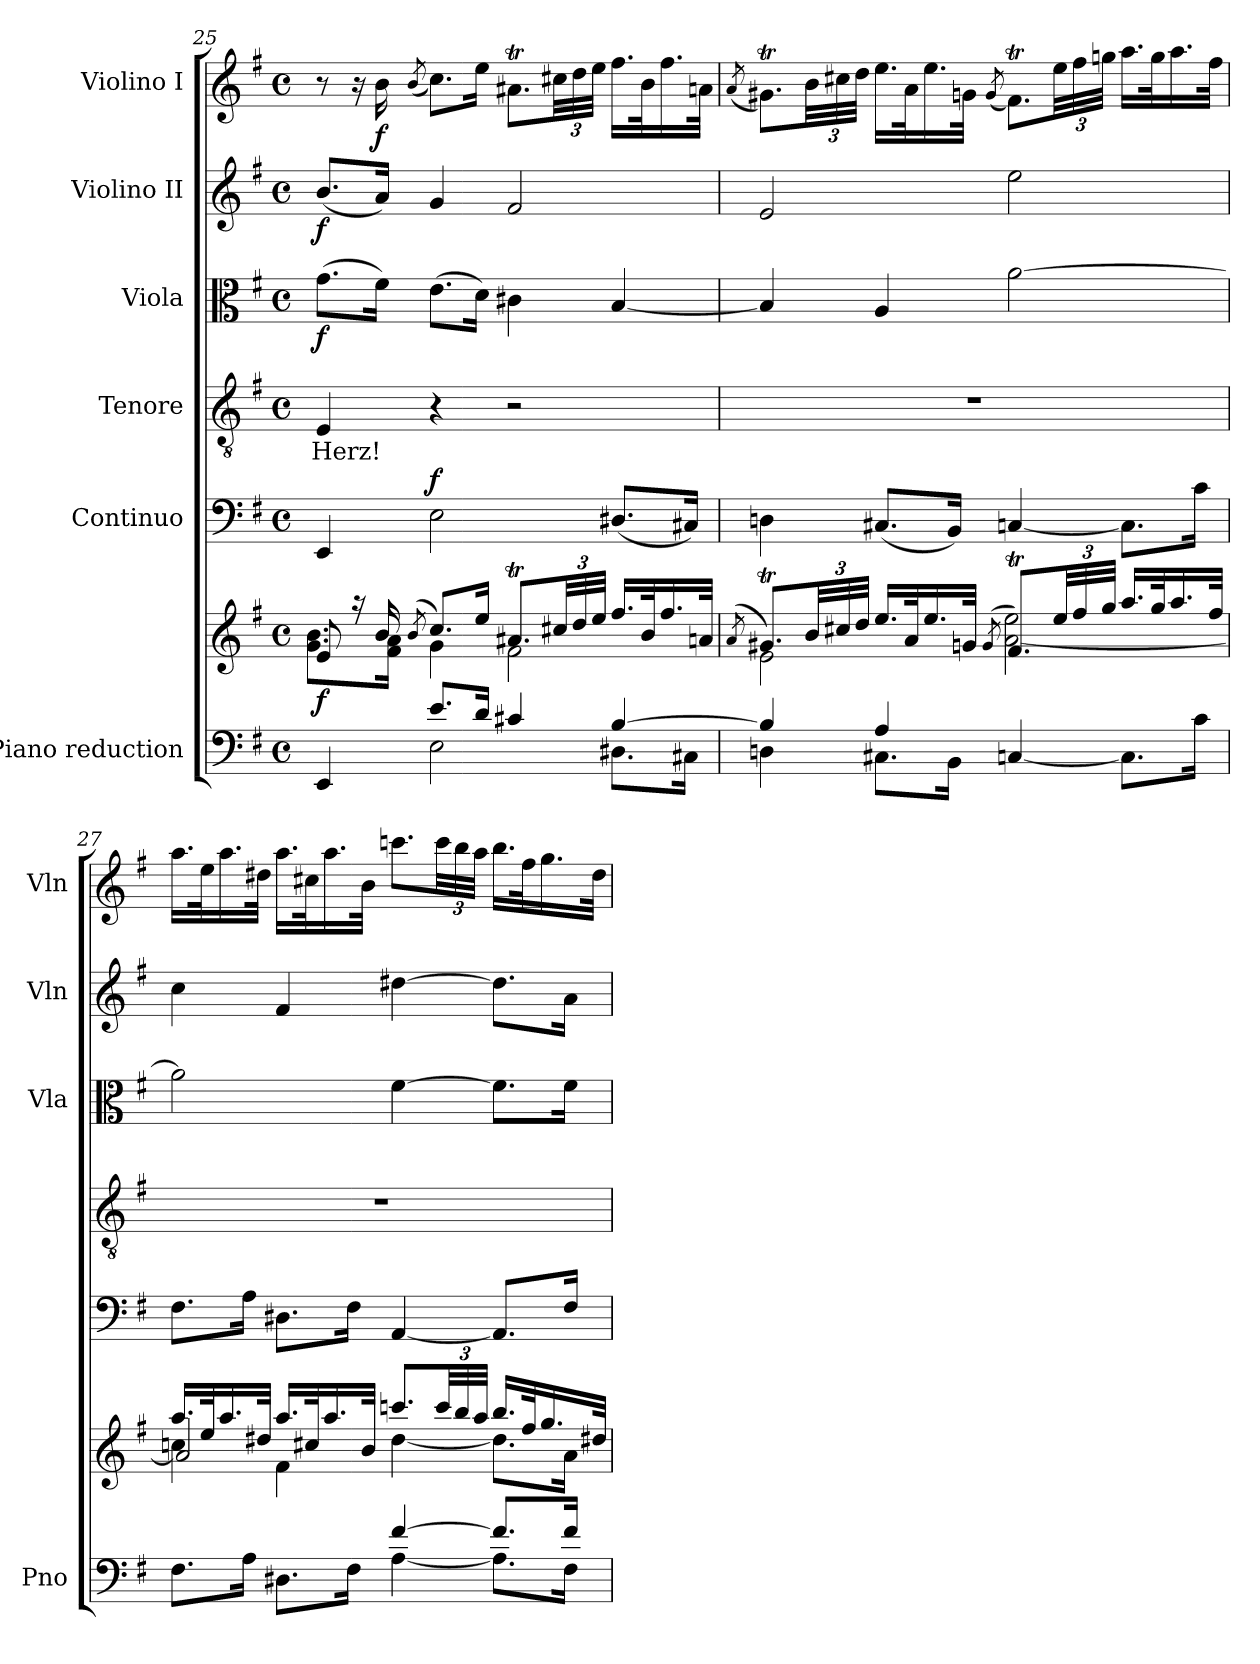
**kern	**kern	**dynam	**kern	**dynam	**kern	**text	**kern	**dynam	**kern	**dynam	**kern	**dynam
*part6	*part6	*part6	*part5	*part5	*part4	*part4	*part3	*part3	*part2	*part2	*part1	*part1
*staff7	*staff6	*staff6/7	*staff5	*staff5	*staff4	*staff4	*staff3	*staff3	*staff2	*staff2	*staff1	*staff1
*I"Piano reduction	*	*	*I"Continuo	*	*I"Tenore	*	*I"Viola	*	*I"Violino II	*	*I"Violino I	*
*I'Pno	*	*	*	*	*	*	*I'Vla	*	*I'Vln	*	*I'Vln	*
!!LO:LB:g=z
*clefF4	*clefG2	*	*clefF4	*	*clefGv2	*	*clefC3	*	*clefG2	*	*clefG2	*
*k[f#]	*k[f#]	*	*k[f#]	*	*k[f#]	*	*k[f#]	*	*k[f#]	*	*k[f#]	*
*M4/4	*M4/4	*	*M4/4	*	*M4/4	*	*M4/4	*	*M4/4	*	*M4/4	*
*met(c)	*met(c)	*	*met(c)	*	*met(c)	*	*met(c)	*	*met(c)	*	*met(c)	*
=25	=25	=25	=25	=25	=25	=25	=25	=25	=25	=25	=25	=25
*^	*^	*	*	*	*	*	*	*	*	*	*	*
!	!	!	!	!LO:DY:b	!	!	!	!LO:LY:b	!	!LO:DY:b	!	!LO:DY:b	!	!
4EE/	4ryy	8e/	8.g\ 8.b\L	f	4EE/	.	4E/	Herz!	(>8.g\L	f	(<8.b/L	f	8r	.
.	.	16r	.	.	.	.	.	.	.	.	.	.	16r	.
!	!	!	!	!	!	!	!	!	!	!	!	!	!	!LO:DY:b
.	.	16b/	16f#\ 16a\Jk	.	.	.	.	.	16f#\Jk)	.	16a/Jk)	.	16b\	f
.	.	(<8qb/	.	.	.	.	.	.	.	.	.	.	(<8qb/	.
!	!	!	!	!	!	!LO:DY:a	!	!	!	!	!	!	!	!
8.e/L	2E\	8.cc/L)	4g\	.	2E\	f	4r	.	(>8.e\L	.	4g/	.	8.cc\L)	.
16d/Jk	.	16ee/Jk	.	.	.	.	.	.	16d\Jk)	.	.	.	16ee\Jk	.
4c#X/	.	8.a#Xt/L	2f#\	.	.	.	2r	.	4c#X\	.	2f#/	.	8.a#Xt\L	.
*	*	*Xbrackettup	*	*	*	*	*	*	*	*	*	*	*Xbrackettup	*
.	.	48cc#X/LL	.	.	.	.	.	.	.	.	.	.	48cc#X\LL	.
.	.	48dd/	.	.	.	.	.	.	.	.	.	.	48dd\	.
.	.	48ee/JJJ	.	.	.	.	.	.	.	.	.	.	48ee\JJJ	.
[4B/	8.D#X\L	16.ff#/LL	.	.	(<8.D#X/L	.	.	.	[4B/	.	.	.	16.ff#\LL	.
.	.	32b/K	.	.	.	.	.	.	.	.	.	.	32b\K	.
.	.	16.ff#/	.	.	.	.	.	.	.	.	.	.	16.ff#\	.
.	16C#X\Jk	.	.	.	16C#X/Jk)	.	.	.	.	.	.	.	.	.
.	.	32an/JJk	.	.	.	.	.	.	.	.	.	.	32an\JJk	.
=26	=26	=26	=26	=26	=26	=26	=26	=26	=26	=26	=26	=26	=26	=26
.	.	(>8qa/	.	.	.	.	.	.	.	.	.	.	(<8qa/	.
4B/]	4Dn\	8.g#Xt/L)	2e\	.	4Dn\	.	1r	.	4B/]	.	2e/	.	8.g#Xt\L)	.
.	.	48b/LL	.	.	.	.	.	.	.	.	.	.	48b\LL	.
.	.	48cc#X/	.	.	.	.	.	.	.	.	.	.	48cc#X\	.
.	.	48dd/JJJ	.	.	.	.	.	.	.	.	.	.	48dd\JJJ	.
4A/	8.C#X\L	16.ee/LL	.	.	(<8.C#X/L	.	.	.	4A/	.	.	.	16.ee\LL	.
.	.	32a/K	.	.	.	.	.	.	.	.	.	.	32a\K	.
.	.	16.ee/	.	.	.	.	.	.	.	.	.	.	16.ee\	.
.	16BB\Jk	.	.	.	16BB/Jk)	.	.	.	.	.	.	.	.	.
.	.	32gn/JJk	.	.	.	.	.	.	.	.	.	.	32gn\JJk	.
.	.	(<8qg/	.	.	.	.	.	.	.	.	.	.	(<8qg/	.
2ryy	[4Cn/	8.f#t/L)	[2a\ 2ee\	.	[4Cn/	.	.	.	[2a\	.	2ee\	.	8.f#t\L)	.
.	.	48ee/LL	.	.	.	.	.	.	.	.	.	.	48ee\LL	.
.	.	48ff#/	.	.	.	.	.	.	.	.	.	.	48ff#\	.
.	.	48gg/JJJ	.	.	.	.	.	.	.	.	.	.	48ggn\JJJ	.
.	8.C\L]	16.aa/LL	.	.	8.C\L]	.	.	.	.	.	.	.	16.aa\LL	.
.	.	32gg/K	.	.	.	.	.	.	.	.	.	.	32gg\K	.
.	.	16.aa/	.	.	.	.	.	.	.	.	.	.	16.aa\	.
.	16c\Jk	.	.	.	16c\Jk	.	.	.	.	.	.	.	.	.
.	.	32ff#/JJk	.	.	.	.	.	.	.	.	.	.	32ff#\JJk	.
!!LO:PB:g=z
=27	=27	=27	=27	=27	=27	=27	=27	=27	=27	=27	=27	=27	=27	=27
*	*	*	*^	*	*	*	*	*	*	*	*	*	*	*
2ryy	8.F#\L	16.aa/LL	4ccn\	2a/]	.	8.F#\L	.	1r	.	2a\]	.	4cc\	.	16.aa\LL	.
.	.	32ee/K	.	.	.	.	.	.	.	.	.	.	.	32ee\K	.
.	.	16.aa/	.	.	.	.	.	.	.	.	.	.	.	16.aa\	.
.	16A\Jk	.	.	.	.	16A\Jk	.	.	.	.	.	.	.	.	.
.	.	32dd#X/JJk	.	.	.	.	.	.	.	.	.	.	.	32dd#X\JJk	.
.	8.D#X\L	16.aa/LL	4f#\	.	.	8.D#X\L	.	.	.	.	.	4f#/	.	16.aa\LL	.
.	.	32cc#X/K	.	.	.	.	.	.	.	.	.	.	.	32cc#X\K	.
.	.	16.aa/	.	.	.	.	.	.	.	.	.	.	.	16.aa\	.
.	16F#\Jk	.	.	.	.	16F#\Jk	.	.	.	.	.	.	.	.	.
.	.	32b/JJk	.	.	.	.	.	.	.	.	.	.	.	32b\JJk	.
[4f#/	[4A\	8.cccn/L	[4dd#\	2ryy	.	[4AA/	.	.	.	[4f#\	.	[4dd#X\	.	8.cccn\L	.
.	.	48ccc/LL	.	.	.	.	.	.	.	.	.	.	.	48ccc\LL	.
.	.	48bb/	.	.	.	.	.	.	.	.	.	.	.	48bb\	.
.	.	48aa/JJJ	.	.	.	.	.	.	.	.	.	.	.	48aa\JJJ	.
8.f#/L]	8.A\L]	16.bb/LL	8.dd#\L]	.	.	8.AA/L]	.	.	.	8.f#\L]	.	8.dd#\L]	.	16.bb\LL	.
.	.	32ff#/K	.	.	.	.	.	.	.	.	.	.	.	32ff#\K	.
.	.	16.gg/	.	.	.	.	.	.	.	.	.	.	.	16.gg\	.
16f#/Jk	16F#\Jk	.	16a\Jk	.	.	16F#/Jk	.	.	.	16f#\Jk	.	16a\Jk	.	.	.
.	.	32dd#X/JJk	.	.	.	.	.	.	.	.	.	.	.	32dd#\JJk	.
*v	*v	*	*	*	*	*	*	*	*	*	*	*	*	*	*
*	*v	*v	*v	*	*	*	*	*	*	*	*	*	*	*
=	=	=	=	=	=	=	=	=	=	=	=	=
*-	*-	*-	*-	*-	*-	*-	*-	*-	*-	*-	*-	*-
